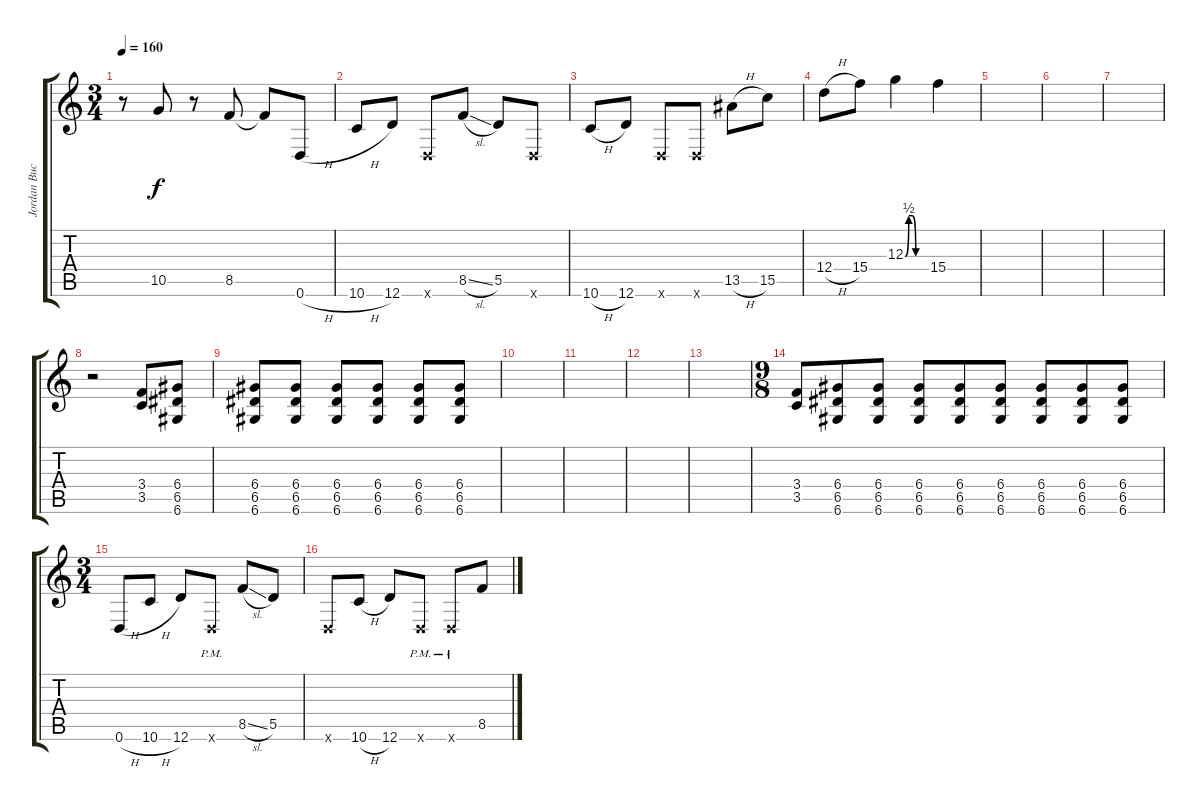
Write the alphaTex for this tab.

\track ("Jordan Buckley" "Jordan Buc") {instrument distortionguitar}
\staff {score tabs}
\tuning (E4 B3 G3 D3 A2 D2) {hide}
\ts (3 4)
\tempo 160
\clef g2
\ks c
r.8{dy f} 10.5.8 r.8 8.5.8 8.5{t}.8 0.6{h}.8 |
10.6{h}.8 12.6.8 0.6{x}.8 8.5{sl}.8 5.5.8 0.6{x}.8 |
10.6{h}.8 12.6.8 0.6{x}.8 0.6{x}.8 13.5{h}.8 15.5.8 |
12.4{h}.8 15.4.8 12.3{be (custom 0 0 10 2 20 2 30 0 60 0)}.4 15.4.4 |
|
|
|
r.2 (3.4 3.5).8 (6.4 6.5 6.6).8 |
(6.4 6.5 6.6).8 (6.4 6.5 6.6).8 (6.4 6.5 6.6).8 (6.4 6.5 6.6).8 (6.4 6.5 6.6).8 (6.4 6.5 6.6).8 |
|
|
|
|
\ts (9 8)
(3.4 3.5).8 (6.4 6.5 6.6).8 (6.4 6.5 6.6).8 (6.4 6.5 6.6).8 (6.4 6.5 6.6).8 (6.4 6.5 6.6).8 (6.4 6.5 6.6).8 (6.4 6.5 6.6).8 (6.4 6.5 6.6).8 |
\ts (3 4)
0.6{h}.8 10.6{h}.8 12.6.8 0.6{pm x}.8 8.5{sl}.8 5.5.8 |
0.6{x}.8 10.6{h}.8 12.6.8 0.6{pm x}.8 0.6{pm x}.8 8.5.8
